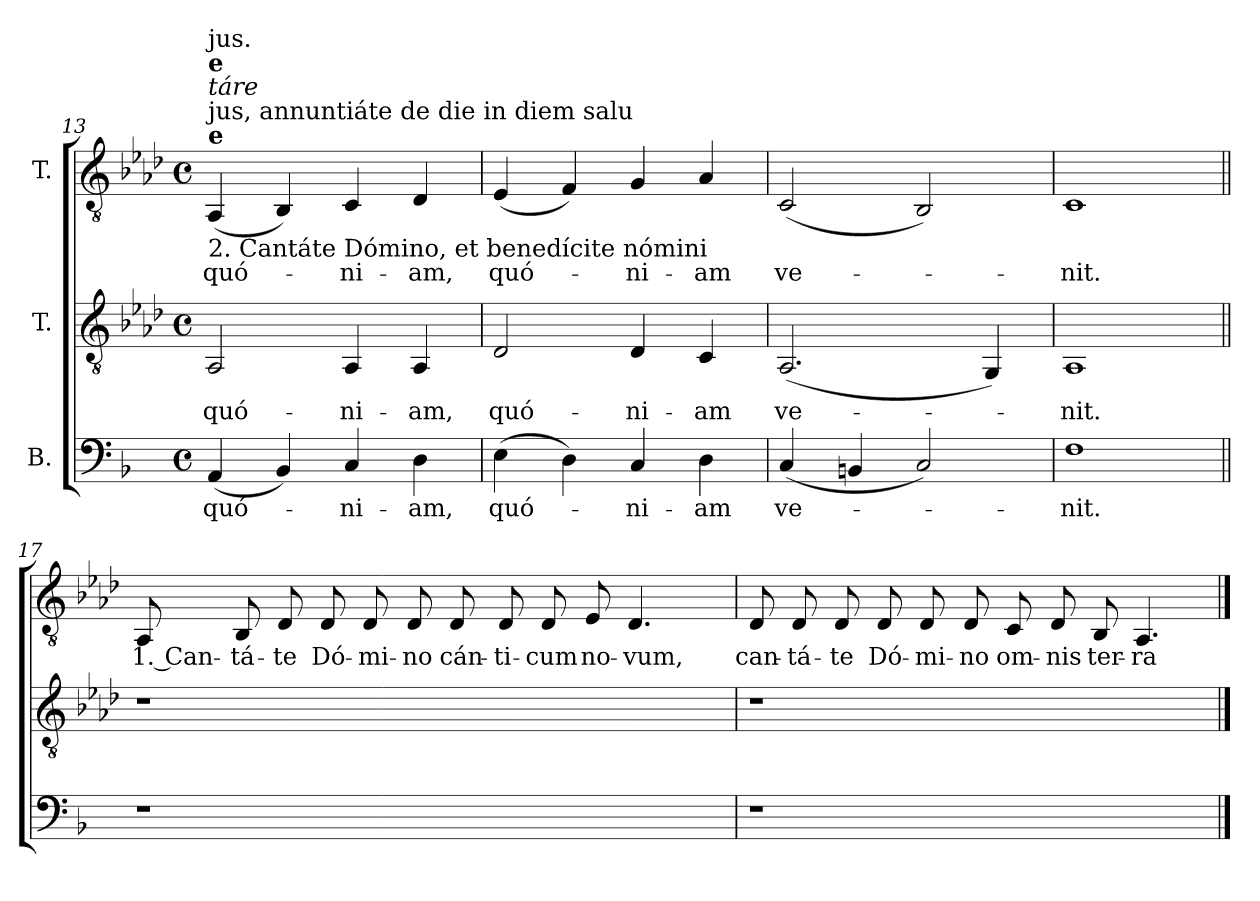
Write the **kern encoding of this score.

**kern	**text	**kern	**text	**kern	**text
*part3	*part3	*part2	*part2	*part1	*part1
*staff3	*staff3	*staff2	*staff2	*staff1	*staff1
*I"B.	*	*I"T.	*	*I"T.	*
!!LO:LB:g=z
*clefF4	*	*clefGv2	*	*clefGv2	*
*	*	*ITrd2c3	*	*ITrd2c3	*
*k[b-]	*	*k[b-]	*	*k[b-]	*
*F:	*	*F:	*	*F:	*
*M4/4	*	*M4/4	*	*M4/4	*
*met(c)	*	*met(c)	*	*met(c)	*
=13	=13	=13	=13	=13	=13
!	!LO:LY:b:color=#000000	!	!	!	!
!	!	!	!LO:LY:b:color=#000000	!	!
!	!	!	!	!LO:TX:b:t=2. Cantáte Dómino, et benedícite nómini	!
!	!	!	!	!LO:TX:B:t=e	!
!	!	!	!	!LO:TX:t=jus,         annuntiáte de die in diem salu	!
!	!	!	!	!LO:TX:i:t=táre	!
!	!	!	!	!LO:TX:B:t=e	!
!	!	!	!	!LO:TX:t=jus.	!
!	!	!	!	!	!LO:LY:b:color=#000000
(4AAi/	quó-	2FFi/	quó-	(4FFi/	quó-
4BB-i/)	.	.	.	4GGi/)	.
!	!LO:LY:b:color=#000000	!	!	!	!
!	!	!	!LO:LY:b:color=#000000	!	!
!	!	!	!	!	!LO:LY:b:color=#000000
4Ci/	-ni-	4FFi/	-ni-	4AAi/	-ni-
!	!LO:LY:b:color=#000000	!	!	!	!
!	!	!	!LO:LY:b:color=#000000	!	!
!	!	!	!	!	!LO:LY:b:color=#000000
4Di\	-am,	4FFi/	-am,	4BB-i/	-am,
=14	=14	=14	=14	=14	=14
!	!LO:LY:b:color=#000000	!	!	!	!
!	!	!	!LO:LY:b:color=#000000	!	!
!	!	!	!	!	!LO:LY:b:color=#000000
(4Ei\	quó-	2BB-i/	quó-	(4Ci/	quó-
4Di\)	.	.	.	4Di/)	.
!	!LO:LY:b:color=#000000	!	!	!	!
!	!	!	!LO:LY:b:color=#000000	!	!
!	!	!	!	!	!LO:LY:b:color=#000000
4Ci/	-ni-	4BB-i/	-ni-	4Ei/	-ni-
!	!LO:LY:b:color=#000000	!	!	!	!
!	!	!	!LO:LY:b:color=#000000	!	!
!	!	!	!	!	!LO:LY:b:color=#000000
4Di\	-am	4AAi/	-am	4Fi/	-am
=15	=15	=15	=15	=15	=15
!	!LO:LY:b:color=#000000	!	!	!	!
!	!	!	!LO:LY:b:color=#000000	!	!
!	!	!	!	!	!LO:LY:b:color=#000000
(4Ci/	ve-	(2.FFi/	ve-	(2AAi/	ve-
4BBni/	.	.	.	.	.
2Ci/)	.	.	.	2GGi/)	.
.	.	4EEi/)	.	.	.
=16	=16	=16	=16	=16	=16
!	!LO:LY:b:color=#000000	!	!	!	!
!	!	!	!LO:LY:b:color=#000000	!	!
!	!	!	!	!	!LO:LY:b:color=#000000
1Fi	-nit.	1FFi	-nit.	1AAi	-nit.
!!LO:LB:g=z
=17||	=17||	=17||	=17||	=17||	=17||
!LO:N:vis=1	!	!LO:N:vis=1	!	!	!
*	*	*	*	*MM80	*
!	!	!	!	!	!LO:LY:b:color=#000000
1r	.	1r	.	8FFi/	1. Can-
!	!	!	!	!	!LO:LY:b:color=#000000
.	.	.	.	8GGi/	-tá-
!	!	!	!	!	!LO:LY:b:color=#000000
.	.	.	.	8BB-i/	-te
!	!	!	!	!	!LO:LY:b:color=#000000
.	.	.	.	8BB-i/	Dó-
!	!	!	!	!	!LO:LY:b:color=#000000
.	.	.	.	8BB-i/	-mi-
!	!	!	!	!	!LO:LY:b:color=#000000
.	.	.	.	8BB-i/	-no
!	!	!	!	!	!LO:LY:b:color=#000000
.	.	.	.	8BB-i/	cán-
!	!	!	!	!	!LO:LY:b:color=#000000
.	.	.	.	8BB-i/	-ti-
!	!	!	!	!	!LO:LY:b:color=#000000
2ryy	.	2ryy	.	8BB-i/	-cum
!	!	!	!	!	!LO:LY:b:color=#000000
.	.	.	.	8Ci/	no-
!	!	!	!	!	!LO:LY:b:color=#000000
.	.	.	.	4.BB-i/	-vum,
8ryy	.	8ryy	.	.	.
=18	=18	=18	=18	=18	=18
!LO:N:vis=1	!	!LO:N:vis=1	!	!	!
!	!	!	!	!	!LO:LY:b:color=#000000
1r	.	1r	.	8BB-i/	can-
!	!	!	!	!	!LO:LY:b:color=#000000
.	.	.	.	8BB-i/	-tá-
!	!	!	!	!	!LO:LY:b:color=#000000
.	.	.	.	8BB-i/	-te
!	!	!	!	!	!LO:LY:b:color=#000000
.	.	.	.	8BB-i/	Dó-
!	!	!	!	!	!LO:LY:b:color=#000000
.	.	.	.	8BB-i/	-mi-
!	!	!	!	!	!LO:LY:b:color=#000000
.	.	.	.	8BB-i/	-no
!	!	!	!	!	!LO:LY:b:color=#000000
.	.	.	.	8AAi/	om-
!	!	!	!	!	!LO:LY:b:color=#000000
.	.	.	.	8BB-i/	-nis
!	!	!	!	!	!LO:LY:b:color=#000000
2ryy	.	2ryy	.	8GGi/	ter-
!	!	!	!	!	!LO:LY:b:color=#000000
.	.	.	.	4.FFi/	-ra
==	==	==	==	==	==
*-	*-	*-	*-	*-	*-
